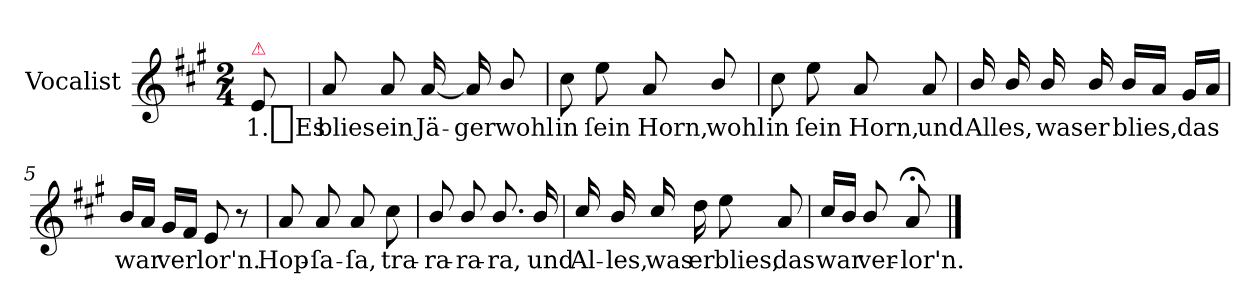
**kern	**text
*part1	*part1
*staff1	*staff1
*I"Vocalist	*
*clefG2	*
*k[f#c#g#]	*
*A:	*
*M2/4	*
=	=
!LO:TX:a:color=crimson:t=⚠	!
8e	1._Es
=1	=1
8a	blies
8a	ein
[16a	Jä-
16a]	-ger
8b/	wohl
=2	=2
8cc#	in
8ee	ſein
8a	Horn,
8b/	wohl
=3	=3
8cc#	in
8ee	ſein
8a	Horn,
8a	und
=4	=4
16b/	Alles,
16b/	.
16b/	was
16b/	er
16b/LL	blies,
16aJJ	.
16g#/LL	das
16aJJ	.
=5	=5
16b/LL	war
16aJJ	.
16g#LL	verlor'n.
16f#JJ	.
8e	.
8r	.
=6	=6
8a	Hop-
8a	-ſa-
8a	-ſa,
8cc#	tra-
=7	=7
8b/	-ra-
8b/	-ra-
8.b/	-ra,
16b/	und
=8	=8
16cc#/	Al-
16b/	-les,
16cc#/	was
16dd	er
8ee	blies,
8a	das
=9	=9
16cc#/LL	war
16bJJ	.
8b/	ver-
8a;<	-lor'n.
==	==
*-	*-
